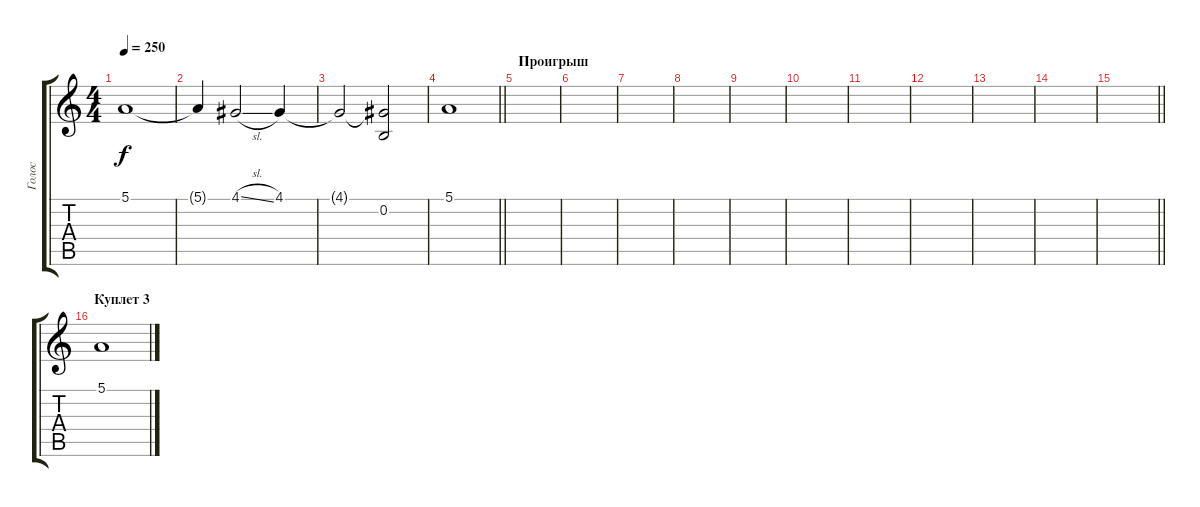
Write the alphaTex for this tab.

\track ("Голос" "Голос") {instrument lead6voice}
\staff {score tabs}
\tuning (E4 B3 G3 D3 A2 E2) {hide}
\ts (4 4)
\tempo 250
\clef g2
\ks c
5.1.1{dy f} |
5.1{t}.4 4.1{sl}.2 4.1.4 |
4.1{t}.2 (4.1{t} 0.2).2 |
\barLineRight lightlight
5.1.1 |
\section ("" "Проигрыш")
|
|
|
|
|
|
|
|
|
|
\barLineRight lightlight
|
\section ("" "Куплет 3")
5.1.1
